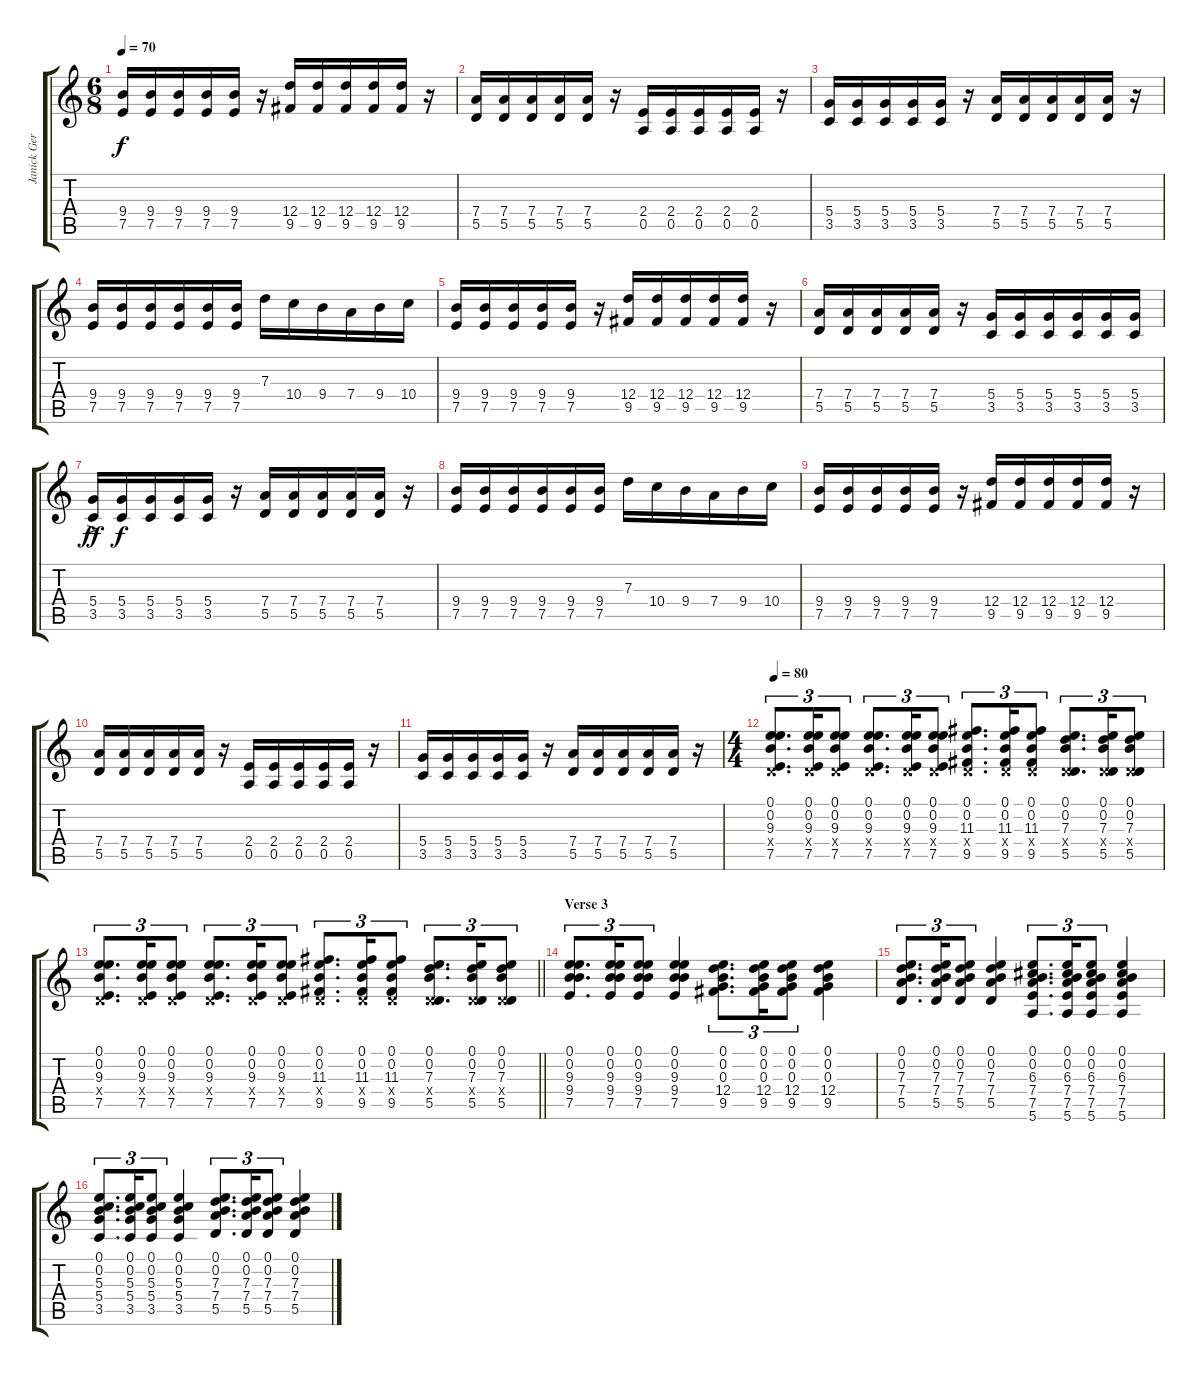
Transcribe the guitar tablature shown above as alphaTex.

\track ("Janick Gers" "Janick Ger") {instrument overdrivenguitar}
\staff {score tabs}
\tuning (E4 B3 G3 D3 A2 E2) {hide}
\ts (6 8)
\tempo 70
\clef g2
\ks c
(9.4 7.5).16{dy f} (9.4 7.5).16 (9.4 7.5).16 (9.4 7.5).16 (9.4 7.5).16 r.16 (12.4 9.5).16 (12.4 9.5).16 (12.4 9.5).16 (12.4 9.5).16 (12.4 9.5).16 r.16 |
(7.4 5.5).16 (7.4 5.5).16 (7.4 5.5).16 (7.4 5.5).16 (7.4 5.5).16 r.16 (2.4 0.5).16 (2.4 0.5).16 (2.4 0.5).16 (2.4 0.5).16 (2.4 0.5).16 r.16 |
(5.4 3.5).16 (5.4 3.5).16 (5.4 3.5).16 (5.4 3.5).16 (5.4 3.5).16 r.16 (7.4 5.5).16 (7.4 5.5).16 (7.4 5.5).16 (7.4 5.5).16 (7.4 5.5).16 r.16 |
(9.4 7.5).16 (9.4 7.5).16 (9.4 7.5).16 (9.4 7.5).16 (9.4 7.5).16 (9.4 7.5).16 7.3.16 10.4.16 9.4.16 7.4.16 9.4.16 10.4.16 |
(9.4 7.5).16 (9.4 7.5).16 (9.4 7.5).16 (9.4 7.5).16 (9.4 7.5).16 r.16 (12.4 9.5).16 (12.4 9.5).16 (12.4 9.5).16 (12.4 9.5).16 (12.4 9.5).16 r.16 |
(7.4 5.5).16 (7.4 5.5).16 (7.4 5.5).16 (7.4 5.5).16 (7.4 5.5).16 r.16 (5.4 3.5).16 (5.4 3.5).16 (5.4 3.5).16 (5.4 3.5).16 (5.4 3.5).16 (5.4 3.5).16 |
(5.4{ac} 3.5{ac}).16{dy ff} (5.4 3.5).16{dy f} (5.4 3.5).16 (5.4 3.5).16 (5.4 3.5).16 r.16 (7.4 5.5).16 (7.4 5.5).16 (7.4 5.5).16 (7.4 5.5).16 (7.4 5.5).16 r.16 |
(9.4 7.5).16 (9.4 7.5).16 (9.4 7.5).16 (9.4 7.5).16 (9.4 7.5).16 (9.4 7.5).16 7.3.16 10.4.16 9.4.16 7.4.16 9.4.16 10.4.16 |
(9.4 7.5).16 (9.4 7.5).16 (9.4 7.5).16 (9.4 7.5).16 (9.4 7.5).16 r.16 (12.4 9.5).16 (12.4 9.5).16 (12.4 9.5).16 (12.4 9.5).16 (12.4 9.5).16 r.16 |
(7.4 5.5).16 (7.4 5.5).16 (7.4 5.5).16 (7.4 5.5).16 (7.4 5.5).16 r.16 (2.4 0.5).16 (2.4 0.5).16 (2.4 0.5).16 (2.4 0.5).16 (2.4 0.5).16 r.16 |
(5.4 3.5).16 (5.4 3.5).16 (5.4 3.5).16 (5.4 3.5).16 (5.4 3.5).16 r.16 (7.4 5.5).16 (7.4 5.5).16 (7.4 5.5).16 (7.4 5.5).16 (7.4 5.5).16 r.16 |
\ts (4 4)
\tempo 80
(0.1 0.2 9.3 0.4{x} 7.5).8{d tu (3 2)} (0.1 0.2 9.3 0.4{x} 7.5).16{tu (3 2)} (0.1 0.2 9.3 0.4{x} 7.5).8{tu (3 2)} (0.1 0.2 9.3 0.4{x} 7.5).8{d tu (3 2)} (0.1 0.2 9.3 0.4{x} 7.5).16{tu (3 2)} (0.1 0.2 9.3 0.4{x} 7.5).8{tu (3 2)} (0.1 0.2 11.3 0.4{x} 9.5).8{d tu (3 2)} (0.1 0.2 11.3 0.4{x} 9.5).16{tu (3 2)} (0.1 0.2 11.3 0.4{x} 9.5).8{tu (3 2)} (0.1 0.2 7.3 0.4{x} 5.5).8{d tu (3 2)} (0.1 0.2 7.3 0.4{x} 5.5).16{tu (3 2)} (0.1 0.2 7.3 0.4{x} 5.5).8{tu (3 2)} |
\barLineRight lightlight
(0.1 0.2 9.3 0.4{x} 7.5).8{d tu (3 2)} (0.1 0.2 9.3 0.4{x} 7.5).16{tu (3 2)} (0.1 0.2 9.3 0.4{x} 7.5).8{tu (3 2)} (0.1 0.2 9.3 0.4{x} 7.5).8{d tu (3 2)} (0.1 0.2 9.3 0.4{x} 7.5).16{tu (3 2)} (0.1 0.2 9.3 0.4{x} 7.5).8{tu (3 2)} (0.1 0.2 11.3 0.4{x} 9.5).8{d tu (3 2)} (0.1 0.2 11.3 0.4{x} 9.5).16{tu (3 2)} (0.1 0.2 11.3 0.4{x} 9.5).8{tu (3 2)} (0.1 0.2 7.3 0.4{x} 5.5).8{d tu (3 2)} (0.1 0.2 7.3 0.4{x} 5.5).16{tu (3 2)} (0.1 0.2 7.3 0.4{x} 5.5).8{tu (3 2)} |
\section ("" "Verse 3")
(0.1 0.2 9.3 9.4 7.5).8{d tu (3 2)} (0.1 0.2 9.3 9.4 7.5).16{tu (3 2)} (0.1 0.2 9.3 9.4 7.5).8{tu (3 2)} (0.1 0.2 9.3 9.4 7.5).4 (0.1 0.2 0.3 12.4 9.5).8{d tu (3 2)} (0.1 0.2 0.3 12.4 9.5).16{tu (3 2)} (0.1 0.2 0.3 12.4 9.5).8{tu (3 2)} (0.1 0.2 0.3 12.4 9.5).4 |
(0.1 0.2 7.3 7.4 5.5).8{d tu (3 2)} (0.1 0.2 7.3 7.4 5.5).16{tu (3 2)} (0.1 0.2 7.3 7.4 5.5).8{tu (3 2)} (0.1 0.2 7.3 7.4 5.5).4 (0.1 0.2 6.3 7.4 7.5 5.6).8{d tu (3 2)} (0.1 0.2 6.3 7.4 7.5 5.6).16{tu (3 2)} (0.1 0.2 6.3 7.4 7.5 5.6).8{tu (3 2)} (0.1 0.2 6.3 7.4 7.5 5.6).4 |
(0.1 0.2 5.3 5.4 3.5).8{d tu (3 2)} (0.1 0.2 5.3 5.4 3.5).16{tu (3 2)} (0.1 0.2 5.3 5.4 3.5).8{tu (3 2)} (0.1 0.2 5.3 5.4 3.5).4 (0.1 0.2 7.3 7.4 5.5).8{d tu (3 2)} (0.1 0.2 7.3 7.4 5.5).16{tu (3 2)} (0.1 0.2 7.3 7.4 5.5).8{tu (3 2)} (0.1 0.2 7.3 7.4 5.5).4
